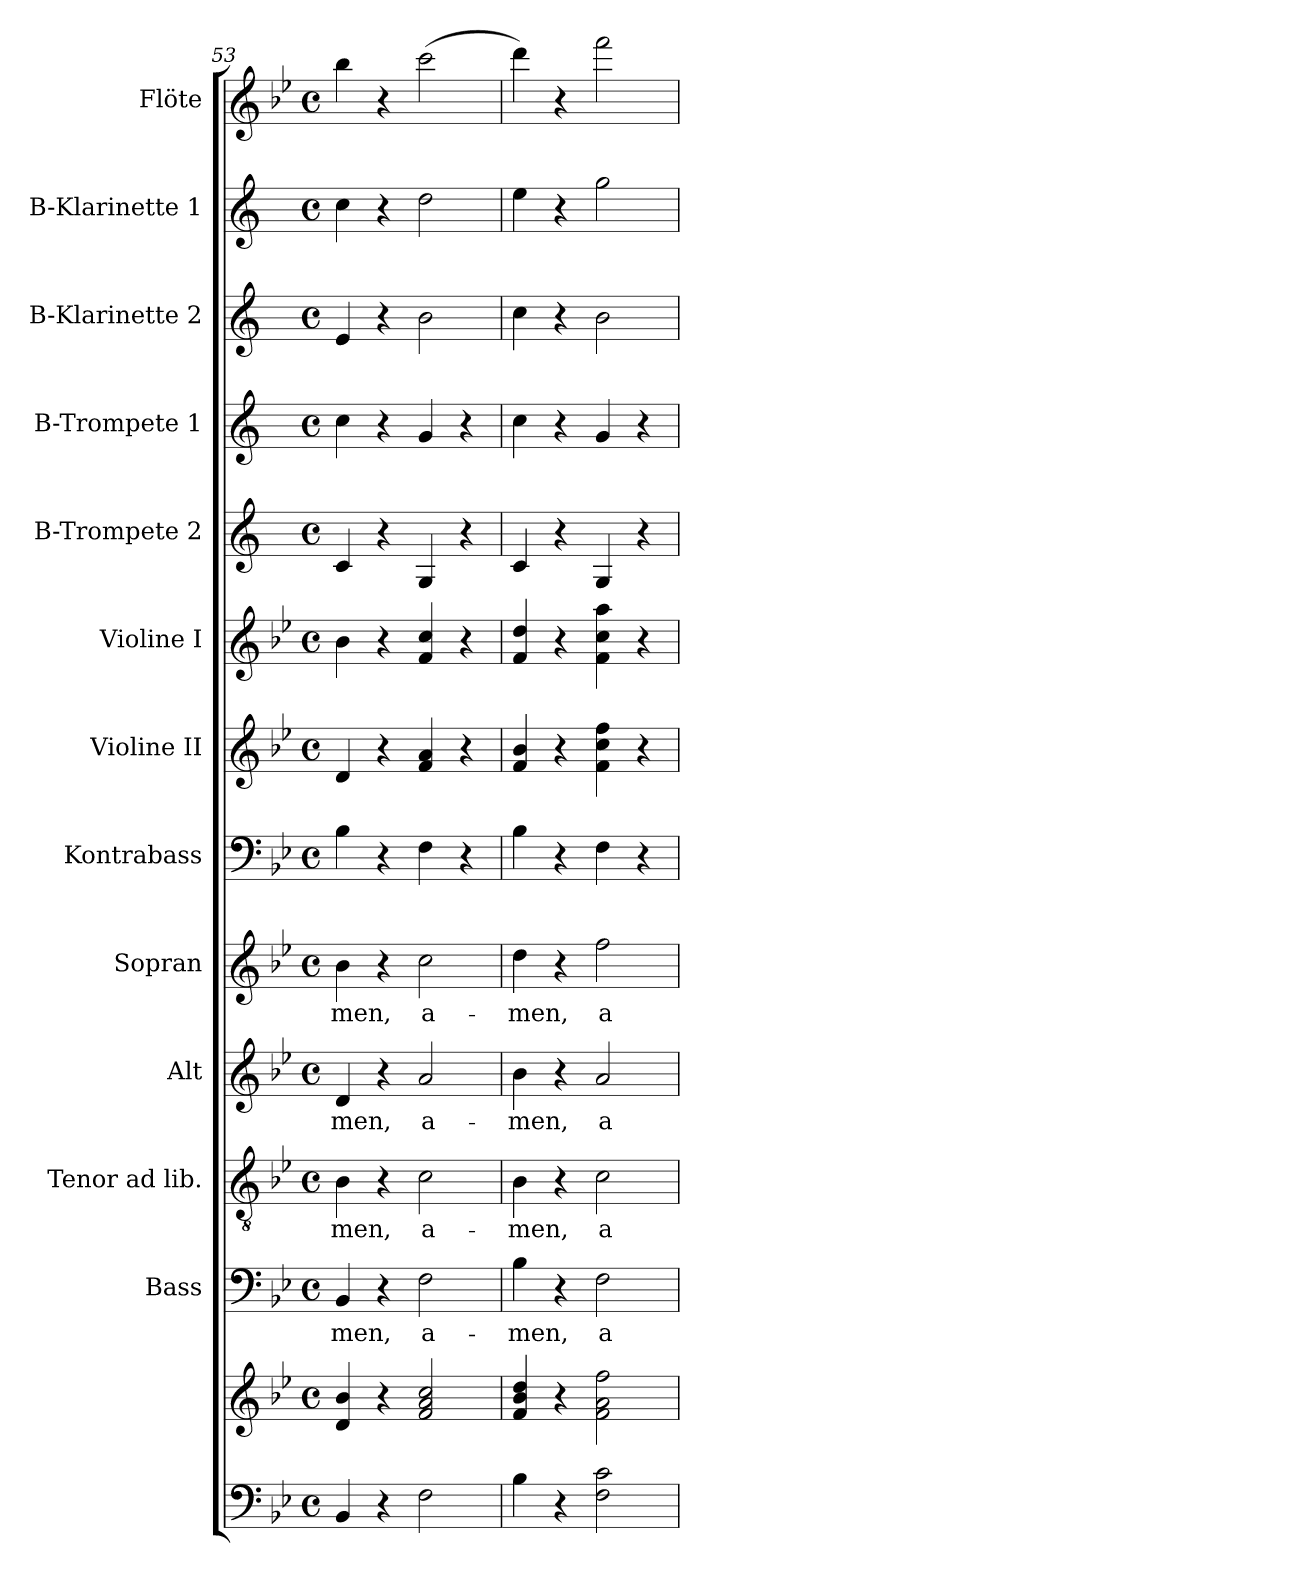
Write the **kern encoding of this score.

**kern	**kern	**kern	**text	**kern	**text	**kern	**text	**kern	**text	**kern	**kern	**kern	**kern	**kern	**kern	**kern	**kern
*part13	*part13	*part12	*part12	*part11	*part11	*part10	*part10	*part9	*part9	*part8	*part7	*part6	*part5	*part4	*part3	*part2	*part1
*staff14	*staff13	*staff12	*staff12	*staff11	*staff11	*staff10	*staff10	*staff9	*staff9	*staff8	*staff7	*staff6	*staff5	*staff4	*staff3	*staff2	*staff1
*	*	*I"Bass	*	*I"Tenor ad lib.	*	*I"Alt	*	*I"Sopran	*	*I"Kontrabass	*I"Violine II	*I"Violine I	*I"B-Trompete 2	*I"B-Trompete 1	*I"B-Klarinette 2	*I"B-Klarinette 1	*I"Flöte
*	*	*I'B.	*	*I'T.	*	*I'A.	*	*I'S.	*	*I'Kb.	*I'Vl. II	*I'Vl. I	*I'B Trp. 2	*I'B Trp. 1	*I'B Kl. 2	*I'B Kl. 1	*I'Fl.
*clefF4	*clefG2	*clefF4	*	*clefGv2	*	*clefG2	*	*clefG2	*	*clefF4	*clefG2	*clefG2	*clefG2	*clefG2	*clefG2	*clefG2	*clefG2
*	*	*	*	*	*	*	*	*	*	*ITrd7c12	*	*	*ITrd1c2	*ITrd1c2	*ITrd1c2	*ITrd1c2	*
*k[b-e-]	*k[b-e-]	*k[b-e-]	*	*k[b-e-]	*	*k[b-e-]	*	*k[b-e-]	*	*k[b-e-]	*k[b-e-]	*k[b-e-]	*k[b-e-]	*k[b-e-]	*k[b-e-]	*k[b-e-]	*k[b-e-]
*B-:	*B-:	*B-:	*	*B-:	*	*B-:	*	*B-:	*	*B-:	*B-:	*B-:	*B-:	*B-:	*B-:	*B-:	*B-:
*M4/4	*M4/4	*M4/4	*	*M4/4	*	*M4/4	*	*M4/4	*	*M4/4	*M4/4	*M4/4	*M4/4	*M4/4	*M4/4	*M4/4	*M4/4
*met(c)	*met(c)	*met(c)	*	*met(c)	*	*met(c)	*	*met(c)	*	*met(c)	*met(c)	*met(c)	*met(c)	*met(c)	*met(c)	*met(c)	*met(c)
=53	=53	=53	=53	=53	=53	=53	=53	=53	=53	=53	=53	=53	=53	=53	=53	=53	=53
!	!	!	!LO:LY:b	!	!LO:LY:b	!	!LO:LY:b	!	!LO:LY:b	!	!	!	!	!	!	!	!
4BB-/	4d/ 4b-/	4BB-/	-men,	4B-\	-men,	4d/	-men,	4b-\	-men,	4BB-\	4d/	4b-\	4B-/	4b-\	4d/	4b-\	4bb-\
4r	4r	4r	.	4r	.	4r	.	4r	.	4r	4r	4r	4r	4r	4r	4r	4r
!	!	!	!LO:LY:b	!	!LO:LY:b	!	!LO:LY:b	!	!LO:LY:b	!	!	!	!	!	!	!	!
2F\	2f/ 2a/ 2cc/	2F\	a-	2c\	a-	2a/	a-	2cc\	a-	4FF\	4f/ 4a/	4f/ 4cc/	4F/	4f/	2a\	2cc\	(>2ccc\
.	.	.	.	.	.	.	.	.	.	4r	4r	4r	4r	4r	.	.	.
=54	=54	=54	=54	=54	=54	=54	=54	=54	=54	=54	=54	=54	=54	=54	=54	=54	=54
!	!	!	!LO:LY:b	!	!LO:LY:b	!	!LO:LY:b	!	!LO:LY:b	!	!	!	!	!	!	!	!
4B-\	4f/ 4b-/ 4dd/	4B-\	-men,	4B-\	-men,	4b-\	-men,	4dd\	-men,	4BB-\	4f/ 4b-/	4f/ 4dd/	4B-/	4b-\	4b-\	4dd\	4ddd\)
4r	4r	4r	.	4r	.	4r	.	4r	.	4r	4r	4r	4r	4r	4r	4r	4r
!	!	!	!LO:LY:b	!	!LO:LY:b	!	!LO:LY:b	!	!LO:LY:b	!	!	!	!	!	!	!	!
2F\ 2c\	2f\ 2a\ 2ff\	2F\	a-	2c\	a-	2a/	a-	2ff\	a-	4FF\	4f\ 4cc\ 4ff\	4f\ 4cc\ 4aa\	4F/	4f/	2a\	2ff\	2fff\
.	.	.	.	.	.	.	.	.	.	4r	4r	4r	4r	4r	.	.	.
=	=	=	=	=	=	=	=	=	=	=	=	=	=	=	=	=	=
*-	*-	*-	*-	*-	*-	*-	*-	*-	*-	*-	*-	*-	*-	*-	*-	*-	*-
